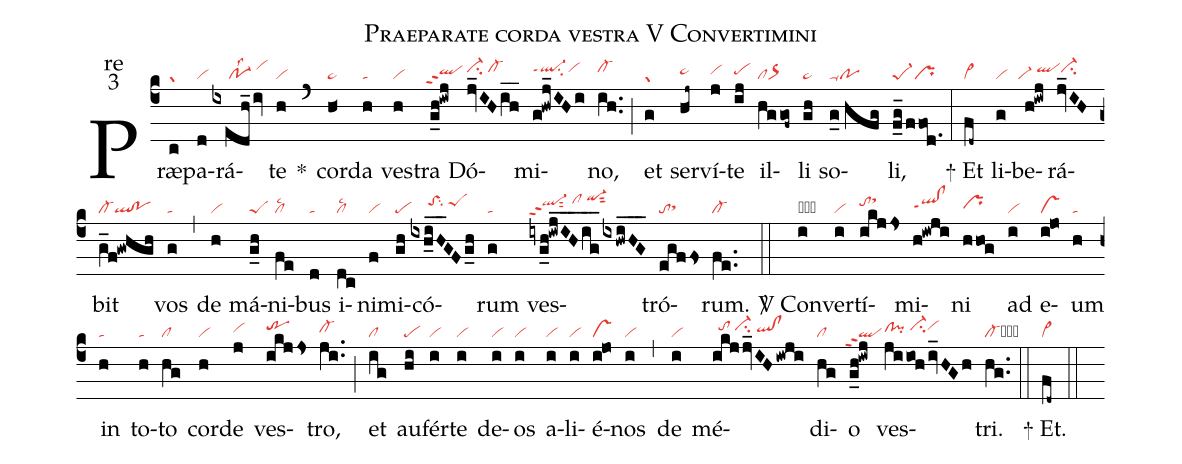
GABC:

name:Praeparate corda vestra V Convertimini;
office-part:re;
mode:3;
nabc-lines:1;
%%
(c4) Præ(c|gr)pa(d|vi)rá(ixedh_/iv|/////po-1lss2/vihj)te(h|vi) <sp>*</sp>(`) cor(h<|pe~)da(h|ta) ves(h|vi)tra(g_h!iwj|`qlhhppt2) Dó(jv_IHih__|ci-hi/cl-hi)mi(g!hwj_IHi|ql-hippt1su2vihi)no,(ih..|cl-hi) (;) et(g|gr) ser(hj~|pe~hh)ví(j|vihh)te(ij|pehh) il(hggof~|clor>)li(gh|pe~) so(g_0//hfg|poppu1)li,(f_g_/ffod.|pe-1pr) (:)

<sp>+</sp> Et(fd~|vi>) li(g|vi)be(h!iwj|``vi-/qlhi)rá(jv_IH|/ci-hi)bit(g_f!gwhgh|cl-ql!po) vos(g|ta) (,) de(h|vi) má(g_h|peS)ni(fe|cllsc2)bus(d|ta) i(dc|cllsc2)ni(f|vi)mi(gh|pe)có(ixh_iH__GFg_h|/////toShisu2/peShi)rum(g|ta) ves(iyg_h!iwjIH___ig__ixhwiHG___|ql-hippt2sut2/clhj/qi-hksut2)tró(egffs|tosthh)rum.(fe..|cl-) (::)

<sp>V/</sp> Con(i|obvi)ver(i|vi)tí(ikjjs|tohisthk)mi(h!iwji|qlhh!clhhppt1)ni(hhog|prhh) ad(i|vi) e(i@jo|vs)um(h|ta) in(h|ta) to(h|ta)to(hg|cl) cor(h|vi)de(j|vihh) ves(ikjjs|trhi)tro,(ji..|cl-hh) (;) et(ig|cl) au(hi|pe)fér(i|vi)te(i|vi) de(i|vi)os(i|vi) a(i|vi)li(i|vi)é(i@jo|vs)nos(i|vi) (,) de(i|vi) mé(ikjjv_IH/iwji|//tohi/ci-hi/qlhh!clhh)di(hg|cl)o(g_h!iwj|`qlppt2) ves(jiiohiv_HGh|clhh!pihh/ci-hivihi)tri.(hg..|cl-cb) (::)

<sp>+</sp> Et.(fd~|vi>) (::)
